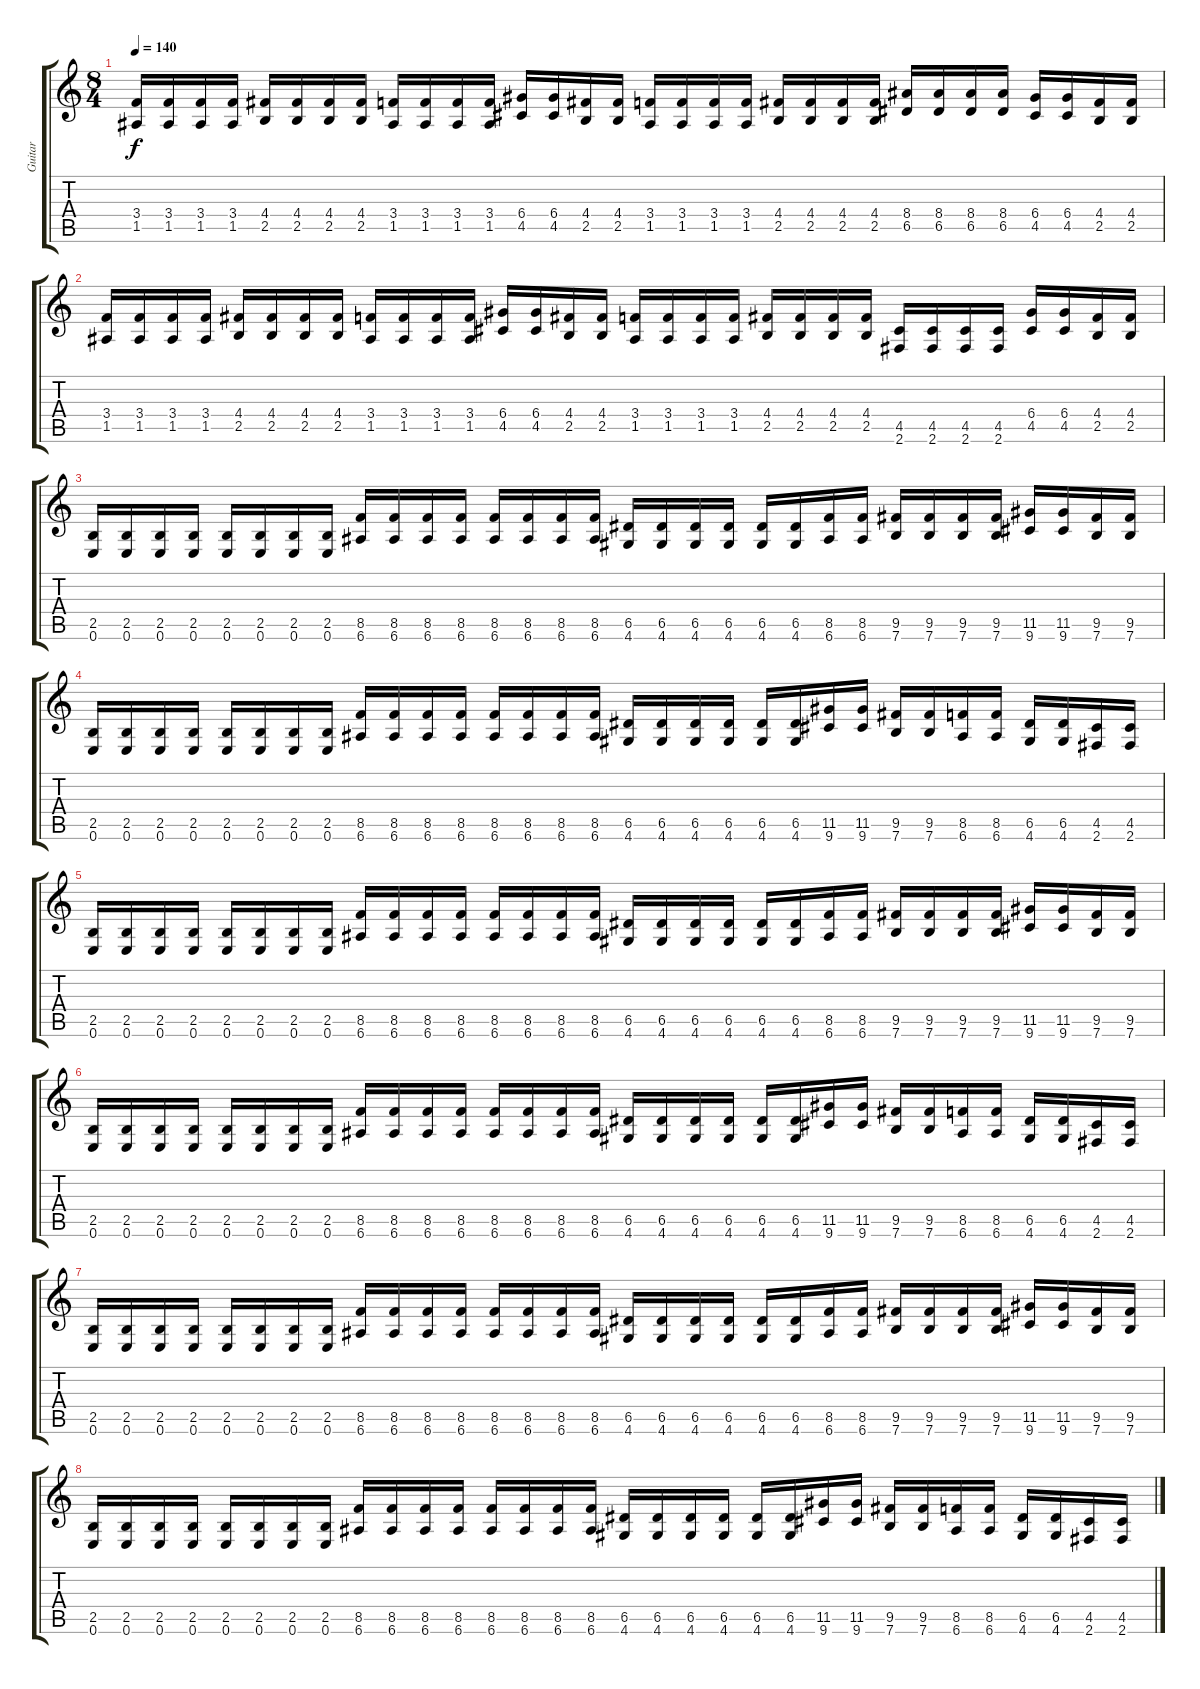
\track ("Guitar" "Guitar") {instrument distortionguitar}
\staff {score tabs}
\tuning (E4 B3 G3 D3 A2 E2) {hide}
\ts (8 4)
\tempo 140
\clef g2
\ks c
(3.4 1.5).16{dy f} (3.4 1.5).16 (3.4 1.5).16 (3.4 1.5).16 (4.4 2.5).16 (4.4 2.5).16 (4.4 2.5).16 (4.4 2.5).16 (3.4 1.5).16 (3.4 1.5).16 (3.4 1.5).16 (3.4 1.5).16 (6.4 4.5).16 (6.4 4.5).16 (4.4 2.5).16 (4.4 2.5).16 (3.4 1.5).16 (3.4 1.5).16 (3.4 1.5).16 (3.4 1.5).16 (4.4 2.5).16 (4.4 2.5).16 (4.4 2.5).16 (4.4 2.5).16 (8.4 6.5).16 (8.4 6.5).16 (8.4 6.5).16 (8.4 6.5).16 (6.4 4.5).16 (6.4 4.5).16 (4.4 2.5).16 (4.4 2.5).16 |
(3.4 1.5).16 (3.4 1.5).16 (3.4 1.5).16 (3.4 1.5).16 (4.4 2.5).16 (4.4 2.5).16 (4.4 2.5).16 (4.4 2.5).16 (3.4 1.5).16 (3.4 1.5).16 (3.4 1.5).16 (3.4 1.5).16 (6.4 4.5).16 (6.4 4.5).16 (4.4 2.5).16 (4.4 2.5).16 (3.4 1.5).16 (3.4 1.5).16 (3.4 1.5).16 (3.4 1.5).16 (4.4 2.5).16 (4.4 2.5).16 (4.4 2.5).16 (4.4 2.5).16 (4.5 2.6).16 (4.5 2.6).16 (4.5 2.6).16 (4.5 2.6).16 (6.4 4.5).16 (6.4 4.5).16 (4.4 2.5).16 (4.4 2.5).16 |
(2.5 0.6).16 (2.5 0.6).16 (2.5 0.6).16 (2.5 0.6).16 (2.5 0.6).16 (2.5 0.6).16 (2.5 0.6).16 (2.5 0.6).16 (8.5 6.6).16 (8.5 6.6).16 (8.5 6.6).16 (8.5 6.6).16 (8.5 6.6).16 (8.5 6.6).16 (8.5 6.6).16 (8.5 6.6).16 (6.5 4.6).16 (6.5 4.6).16 (6.5 4.6).16 (6.5 4.6).16 (6.5 4.6).16 (6.5 4.6).16 (8.5 6.6).16 (8.5 6.6).16 (9.5 7.6).16 (9.5 7.6).16 (9.5 7.6).16 (9.5 7.6).16 (11.5 9.6).16 (11.5 9.6).16 (9.5 7.6).16 (9.5 7.6).16 |
(2.5 0.6).16 (2.5 0.6).16 (2.5 0.6).16 (2.5 0.6).16 (2.5 0.6).16 (2.5 0.6).16 (2.5 0.6).16 (2.5 0.6).16 (8.5 6.6).16 (8.5 6.6).16 (8.5 6.6).16 (8.5 6.6).16 (8.5 6.6).16 (8.5 6.6).16 (8.5 6.6).16 (8.5 6.6).16 (6.5 4.6).16 (6.5 4.6).16 (6.5 4.6).16 (6.5 4.6).16 (6.5 4.6).16 (6.5 4.6).16 (11.5 9.6).16 (11.5 9.6).16 (9.5 7.6).16 (9.5 7.6).16 (8.5 6.6).16 (8.5 6.6).16 (6.5 4.6).16 (6.5 4.6).16 (4.5 2.6).16 (4.5 2.6).16 |
(2.5 0.6).16 (2.5 0.6).16 (2.5 0.6).16 (2.5 0.6).16 (2.5 0.6).16 (2.5 0.6).16 (2.5 0.6).16 (2.5 0.6).16 (8.5 6.6).16 (8.5 6.6).16 (8.5 6.6).16 (8.5 6.6).16 (8.5 6.6).16 (8.5 6.6).16 (8.5 6.6).16 (8.5 6.6).16 (6.5 4.6).16 (6.5 4.6).16 (6.5 4.6).16 (6.5 4.6).16 (6.5 4.6).16 (6.5 4.6).16 (8.5 6.6).16 (8.5 6.6).16 (9.5 7.6).16 (9.5 7.6).16 (9.5 7.6).16 (9.5 7.6).16 (11.5 9.6).16 (11.5 9.6).16 (9.5 7.6).16 (9.5 7.6).16 |
(2.5 0.6).16 (2.5 0.6).16 (2.5 0.6).16 (2.5 0.6).16 (2.5 0.6).16 (2.5 0.6).16 (2.5 0.6).16 (2.5 0.6).16 (8.5 6.6).16 (8.5 6.6).16 (8.5 6.6).16 (8.5 6.6).16 (8.5 6.6).16 (8.5 6.6).16 (8.5 6.6).16 (8.5 6.6).16 (6.5 4.6).16 (6.5 4.6).16 (6.5 4.6).16 (6.5 4.6).16 (6.5 4.6).16 (6.5 4.6).16 (11.5 9.6).16 (11.5 9.6).16 (9.5 7.6).16 (9.5 7.6).16 (8.5 6.6).16 (8.5 6.6).16 (6.5 4.6).16 (6.5 4.6).16 (4.5 2.6).16 (4.5 2.6).16 |
(2.5 0.6).16 (2.5 0.6).16 (2.5 0.6).16 (2.5 0.6).16 (2.5 0.6).16 (2.5 0.6).16 (2.5 0.6).16 (2.5 0.6).16 (8.5 6.6).16 (8.5 6.6).16 (8.5 6.6).16 (8.5 6.6).16 (8.5 6.6).16 (8.5 6.6).16 (8.5 6.6).16 (8.5 6.6).16 (6.5 4.6).16 (6.5 4.6).16 (6.5 4.6).16 (6.5 4.6).16 (6.5 4.6).16 (6.5 4.6).16 (8.5 6.6).16 (8.5 6.6).16 (9.5 7.6).16 (9.5 7.6).16 (9.5 7.6).16 (9.5 7.6).16 (11.5 9.6).16 (11.5 9.6).16 (9.5 7.6).16 (9.5 7.6).16 |
(2.5 0.6).16 (2.5 0.6).16 (2.5 0.6).16 (2.5 0.6).16 (2.5 0.6).16 (2.5 0.6).16 (2.5 0.6).16 (2.5 0.6).16 (8.5 6.6).16 (8.5 6.6).16 (8.5 6.6).16 (8.5 6.6).16 (8.5 6.6).16 (8.5 6.6).16 (8.5 6.6).16 (8.5 6.6).16 (6.5 4.6).16 (6.5 4.6).16 (6.5 4.6).16 (6.5 4.6).16 (6.5 4.6).16 (6.5 4.6).16 (11.5 9.6).16 (11.5 9.6).16 (9.5 7.6).16 (9.5 7.6).16 (8.5 6.6).16 (8.5 6.6).16 (6.5 4.6).16 (6.5 4.6).16 (4.5 2.6).16 (4.5 2.6).16
